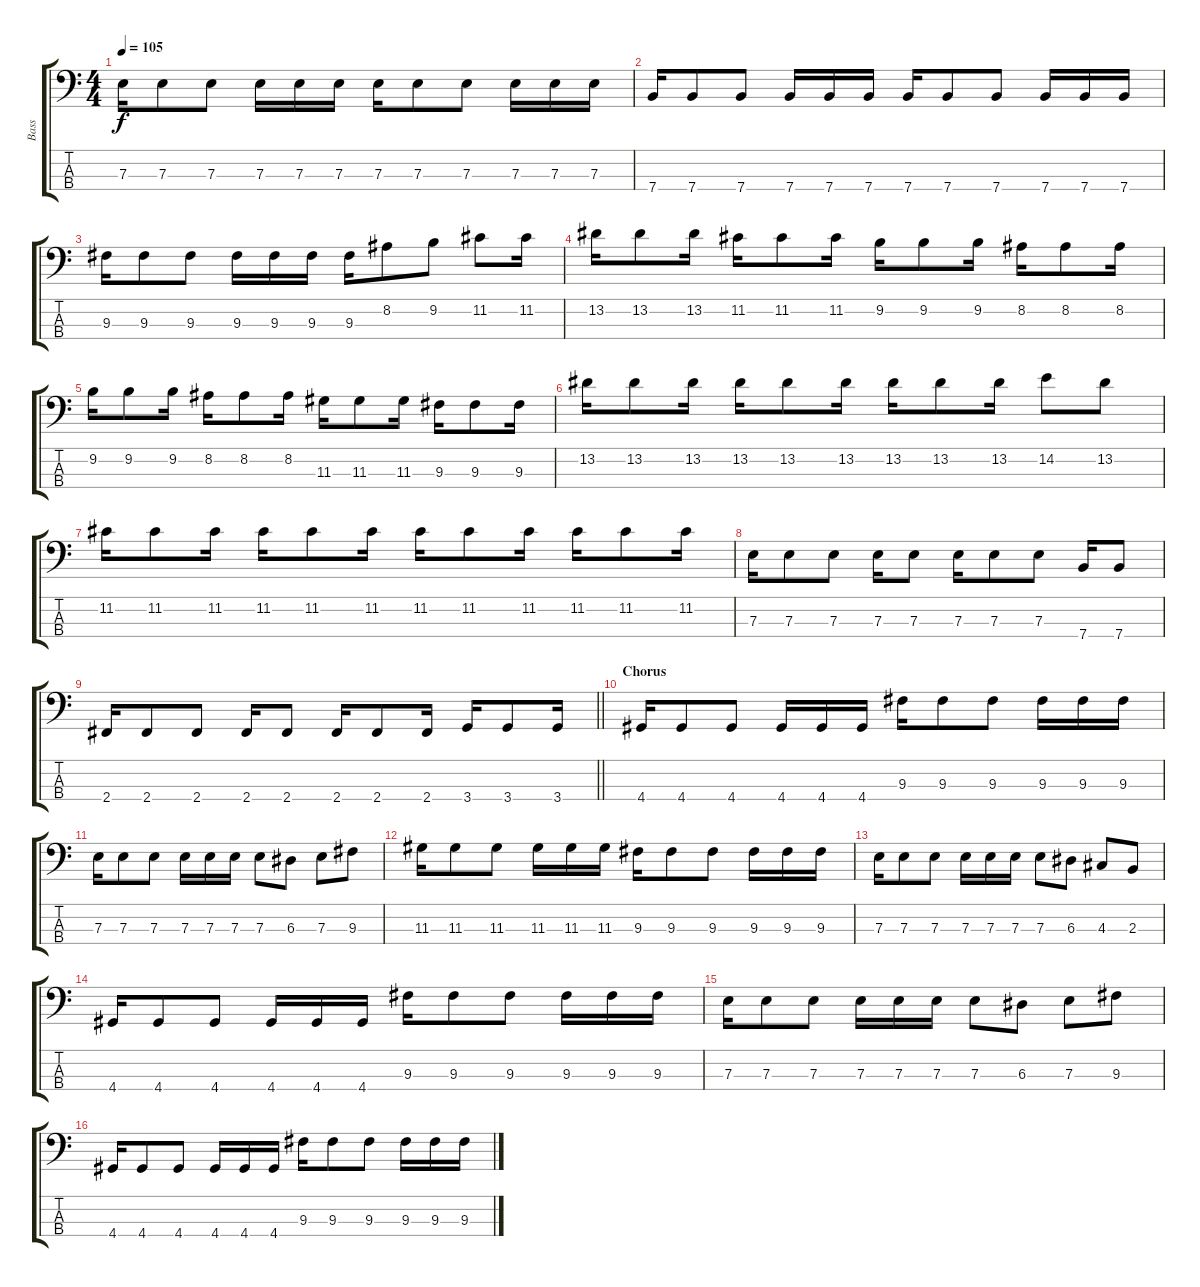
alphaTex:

\track ("Bass" "Bass") {instrument electricbassfinger}
\staff {score tabs}
\tuning (G2 D2 A1 E1) {hide}
\ts (4 4)
\tempo 105
\clef f4
\ks c
7.3.16{dy f} 7.3.8 7.3.8 7.3.16 7.3.16 7.3.16 7.3.16 7.3.8 7.3.8 7.3.16 7.3.16 7.3.16 |
7.4.16 7.4.8 7.4.8 7.4.16 7.4.16 7.4.16 7.4.16 7.4.8 7.4.8 7.4.16 7.4.16 7.4.16 |
9.3.16 9.3.8 9.3.8 9.3.16 9.3.16 9.3.16 9.3.16 8.2.8 9.2.8 11.2.8 11.2.16 |
13.2.16 13.2.8 13.2.16 11.2.16 11.2.8 11.2.16 9.2.16 9.2.8 9.2.16 8.2.16 8.2.8 8.2.16 |
9.2.16 9.2.8 9.2.16 8.2.16 8.2.8 8.2.16 11.3.16 11.3.8 11.3.16 9.3.16 9.3.8 9.3.16 |
13.2.16 13.2.8 13.2.16 13.2.16 13.2.8 13.2.16 13.2.16 13.2.8 13.2.16 14.2.8 13.2.8 |
11.2.16 11.2.8 11.2.16 11.2.16 11.2.8 11.2.16 11.2.16 11.2.8 11.2.16 11.2.16 11.2.8 11.2.16 |
7.3.16 7.3.8 7.3.8 7.3.16 7.3.8 7.3.16 7.3.8 7.3.8 7.4.16 7.4.8 |
\barLineRight lightlight
2.4.16 2.4.8 2.4.8 2.4.16 2.4.8 2.4.16 2.4.8 2.4.16 3.4.16 3.4.8 3.4.16 |
\section ("" "Chorus")
4.4.16 4.4.8 4.4.8 4.4.16 4.4.16 4.4.16 9.3.16 9.3.8 9.3.8 9.3.16 9.3.16 9.3.16 |
7.3.16 7.3.8 7.3.8 7.3.16 7.3.16 7.3.16 7.3.8 6.3.8 7.3.8 9.3.8 |
11.3.16 11.3.8 11.3.8 11.3.16 11.3.16 11.3.16 9.3.16 9.3.8 9.3.8 9.3.16 9.3.16 9.3.16 |
7.3.16 7.3.8 7.3.8 7.3.16 7.3.16 7.3.16 7.3.8 6.3.8 4.3.8 2.3.8 |
4.4.16 4.4.8 4.4.8 4.4.16 4.4.16 4.4.16 9.3.16 9.3.8 9.3.8 9.3.16 9.3.16 9.3.16 |
7.3.16 7.3.8 7.3.8 7.3.16 7.3.16 7.3.16 7.3.8 6.3.8 7.3.8 9.3.8 |
4.4.16 4.4.8 4.4.8 4.4.16 4.4.16 4.4.16 9.3.16 9.3.8 9.3.8 9.3.16 9.3.16 9.3.16
